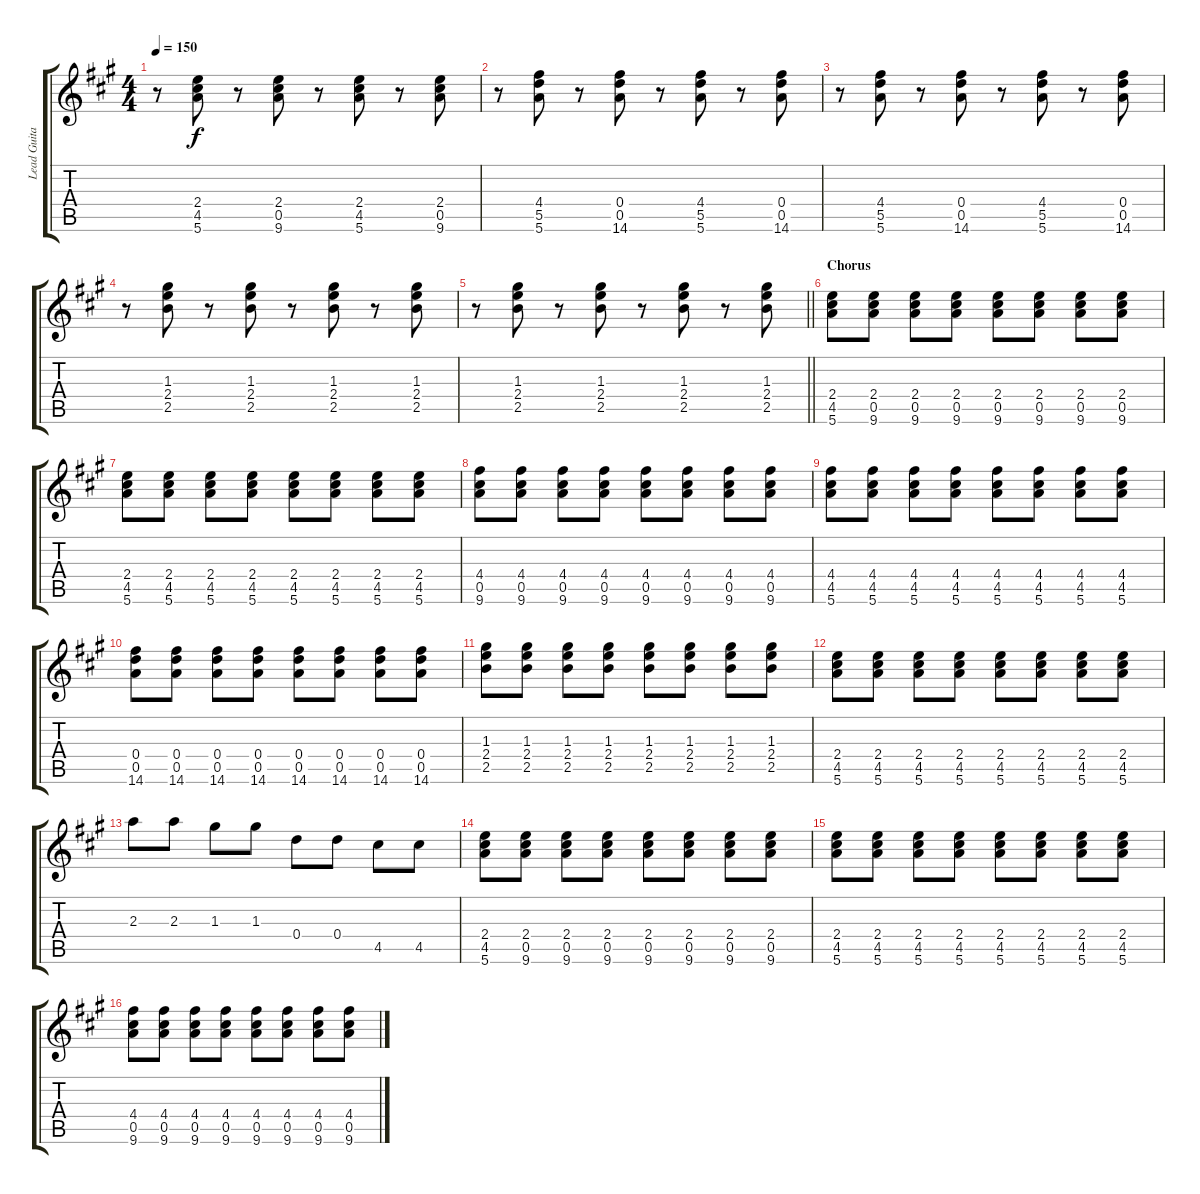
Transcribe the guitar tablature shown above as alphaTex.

\track ("Lead Guitar" "Lead Guita") {instrument electricguitarclean}
\staff {score tabs}
\tuning (E5 B4 G4 D4 A3 E3) {hide}
\ts (4 4)
\tempo 150
\clef g2
\ks a
r.8{dy f} (2.4 4.5 5.6).8 r.8 (2.4 0.5 9.6).8 r.8 (2.4 4.5 5.6).8 r.8 (2.4 0.5 9.6).8 |
r.8 (4.4 5.5 5.6).8 r.8 (0.4 0.5 14.6).8 r.8 (4.4 5.5 5.6).8 r.8 (0.4 0.5 14.6).8 |
r.8 (4.4 5.5 5.6).8 r.8 (0.4 0.5 14.6).8 r.8 (4.4 5.5 5.6).8 r.8 (0.4 0.5 14.6).8 |
r.8 (1.3 2.4 2.5).8 r.8 (1.3 2.4 2.5).8 r.8 (1.3 2.4 2.5).8 r.8 (1.3 2.4 2.5).8 |
\barLineRight lightlight
r.8 (1.3 2.4 2.5).8 r.8 (1.3 2.4 2.5).8 r.8 (1.3 2.4 2.5).8 r.8 (1.3 2.4 2.5).8 |
\section ("" "Chorus")
(2.4 4.5 5.6).8 (2.4 0.5 9.6).8 (2.4 0.5 9.6).8 (2.4 0.5 9.6).8 (2.4 0.5 9.6).8 (2.4 0.5 9.6).8 (2.4 0.5 9.6).8 (2.4 0.5 9.6).8 |
(2.4 4.5 5.6).8 (2.4 4.5 5.6).8 (2.4 4.5 5.6).8 (2.4 4.5 5.6).8 (2.4 4.5 5.6).8 (2.4 4.5 5.6).8 (2.4 4.5 5.6).8 (2.4 4.5 5.6).8 |
(4.4 0.5 9.6).8 (4.4 0.5 9.6).8 (4.4 0.5 9.6).8 (4.4 0.5 9.6).8 (4.4 0.5 9.6).8 (4.4 0.5 9.6).8 (4.4 0.5 9.6).8 (4.4 0.5 9.6).8 |
(4.4 4.5 5.6).8 (4.4 4.5 5.6).8 (4.4 4.5 5.6).8 (4.4 4.5 5.6).8 (4.4 4.5 5.6).8 (4.4 4.5 5.6).8 (4.4 4.5 5.6).8 (4.4 4.5 5.6).8 |
(0.4 0.5 14.6).8 (0.4 0.5 14.6).8 (0.4 0.5 14.6).8 (0.4 0.5 14.6).8 (0.4 0.5 14.6).8 (0.4 0.5 14.6).8 (0.4 0.5 14.6).8 (0.4 0.5 14.6).8 |
(1.3 2.4 2.5).8 (1.3 2.4 2.5).8 (1.3 2.4 2.5).8 (1.3 2.4 2.5).8 (1.3 2.4 2.5).8 (1.3 2.4 2.5).8 (1.3 2.4 2.5).8 (1.3 2.4 2.5).8 |
(2.4 4.5 5.6).8 (2.4 4.5 5.6).8 (2.4 4.5 5.6).8 (2.4 4.5 5.6).8 (2.4 4.5 5.6).8 (2.4 4.5 5.6).8 (2.4 4.5 5.6).8 (2.4 4.5 5.6).8 |
2.3.8 2.3.8 1.3.8 1.3.8 0.4.8 0.4.8 4.5.8 4.5.8 |
(2.4 4.5 5.6).8 (2.4 0.5 9.6).8 (2.4 0.5 9.6).8 (2.4 0.5 9.6).8 (2.4 0.5 9.6).8 (2.4 0.5 9.6).8 (2.4 0.5 9.6).8 (2.4 0.5 9.6).8 |
(2.4 4.5 5.6).8 (2.4 4.5 5.6).8 (2.4 4.5 5.6).8 (2.4 4.5 5.6).8 (2.4 4.5 5.6).8 (2.4 4.5 5.6).8 (2.4 4.5 5.6).8 (2.4 4.5 5.6).8 |
(4.4 0.5 9.6).8 (4.4 0.5 9.6).8 (4.4 0.5 9.6).8 (4.4 0.5 9.6).8 (4.4 0.5 9.6).8 (4.4 0.5 9.6).8 (4.4 0.5 9.6).8 (4.4 0.5 9.6).8
